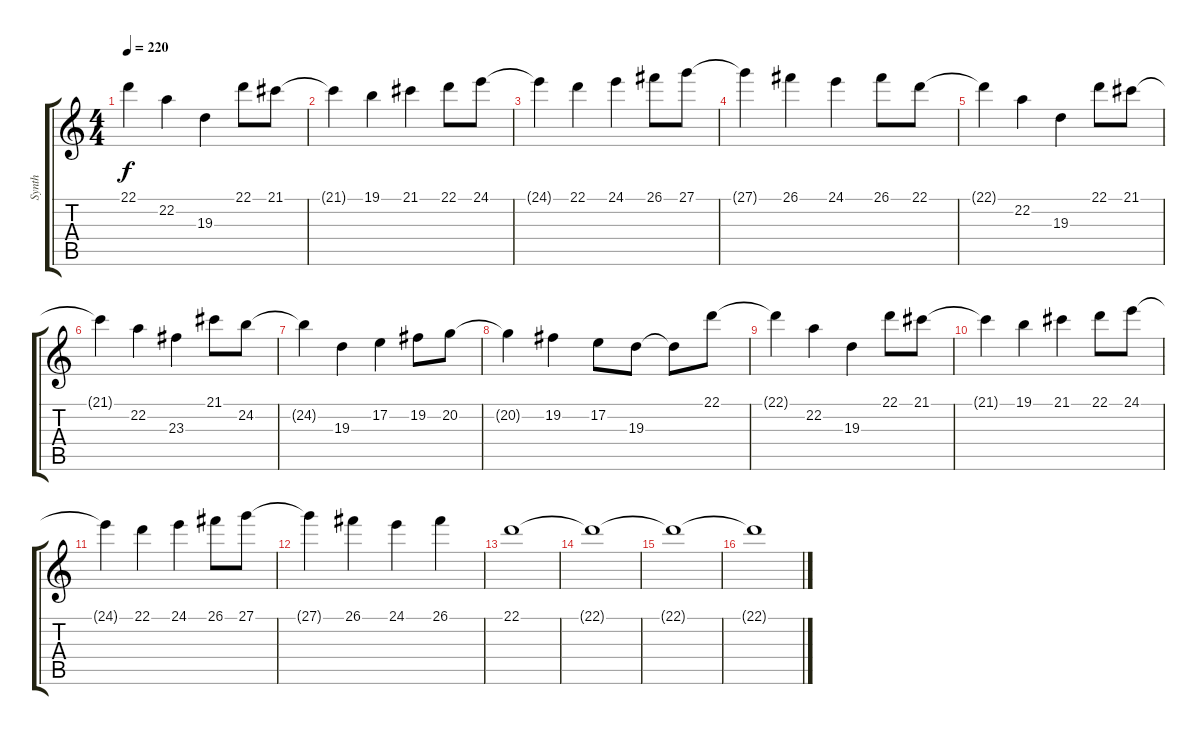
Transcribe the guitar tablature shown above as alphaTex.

\track ("Synth" "Synth") {instrument lead1square}
\staff {score tabs}
\tuning (E4 B3 G3 D3 A2 E2) {hide}
\ts (4 4)
\tempo 220
\clef g2
\ks c
22.1{t}.4{dy f} 22.2.4 19.3.4 22.1.8 21.1.8 |
21.1{t}.4 19.1.4 21.1.4 22.1.8 24.1.8 |
24.1{t}.4 22.1.4 24.1.4 26.1.8 27.1.8 |
27.1{t}.4 26.1.4 24.1.4 26.1.8 22.1.8 |
22.1{t}.4 22.2.4 19.3.4 22.1.8 21.1.8 |
21.1{t}.4 22.2.4 23.3.4 21.1.8 24.2.8 |
24.2{t}.4 19.3.4 17.2.4 19.2.8 20.2.8 |
20.2{t}.4 19.2.4 17.2.8 19.3.8 19.3{t}.8 22.1.8 |
22.1{t}.4 22.2.4 19.3.4 22.1.8 21.1.8 |
21.1{t}.4 19.1.4 21.1.4 22.1.8 24.1.8 |
24.1{t}.4 22.1.4 24.1.4 26.1.8 27.1.8 |
27.1{t}.4 26.1.4 24.1.4 26.1.4 |
22.1.1 |
22.1{t}.1 |
22.1{t}.1 |
22.1{t}.1
